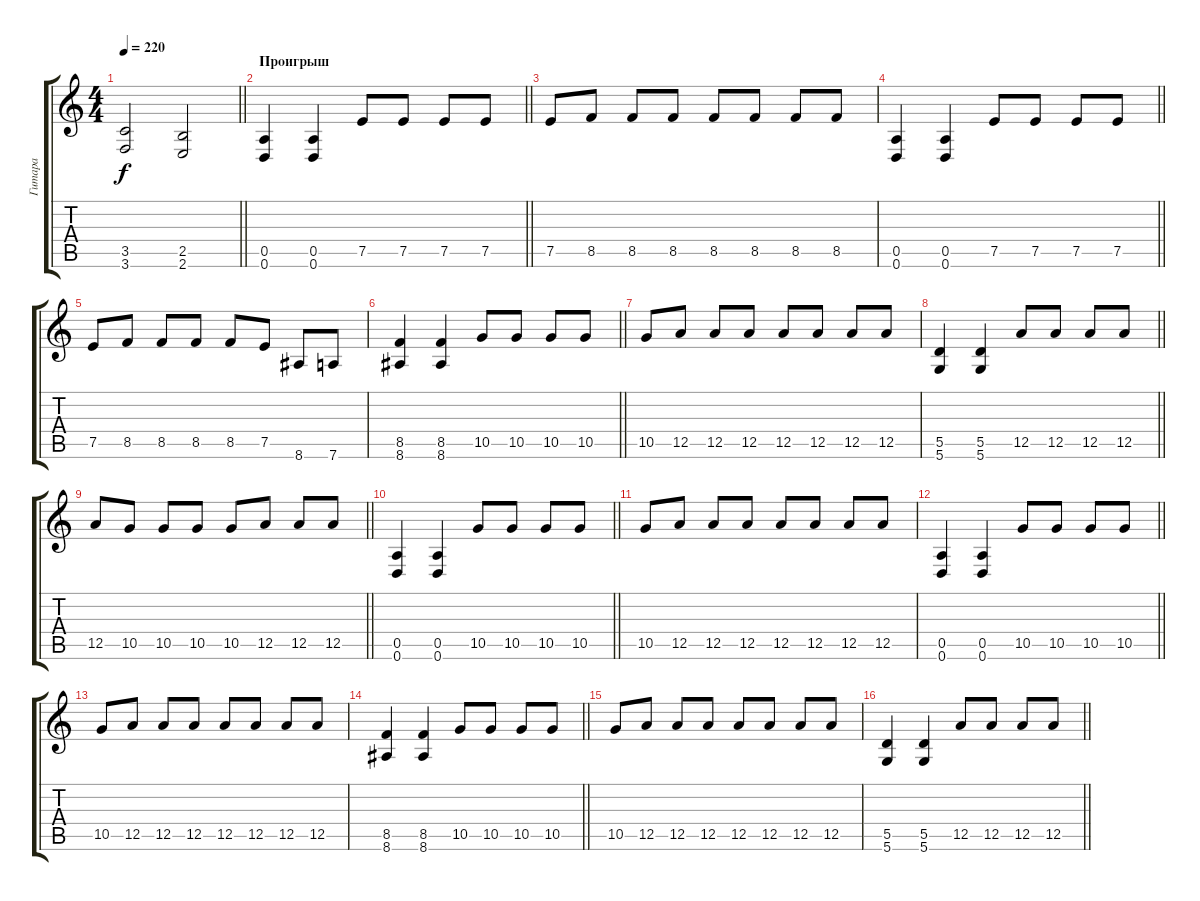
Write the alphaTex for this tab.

\track ("Гитара" "Гитара") {instrument distortionguitar}
\staff {score tabs}
\tuning (E4 B3 G3 D3 A2 D2) {hide}
\ts (4 4)
\tempo 220
\clef g2
\barLineRight lightlight
\ks c
(3.5{t} 3.6{t}).2{dy f} (2.5 2.6).2 |
\section ("" "Проигрыш")
\barLineRight lightlight
(0.5 0.6).4 (0.5 0.6).4 7.5.8 7.5.8 7.5.8 7.5.8 |
7.5.8 8.5.8 8.5.8 8.5.8 8.5.8 8.5.8 8.5.8 8.5.8 |
\barLineRight lightlight
(0.5 0.6).4 (0.5 0.6).4 7.5.8 7.5.8 7.5.8 7.5.8 |
7.5.8 8.5.8 8.5.8 8.5.8 8.5.8 7.5.8 8.6.8 7.6.8 |
\barLineRight lightlight
(8.5 8.6).4 (8.5 8.6).4 10.5.8 10.5.8 10.5.8 10.5.8 |
10.5.8 12.5.8 12.5.8 12.5.8 12.5.8 12.5.8 12.5.8 12.5.8 |
\barLineRight lightlight
(5.5 5.6).4 (5.5 5.6).4 12.5.8 12.5.8 12.5.8 12.5.8 |
\barLineRight lightlight
12.5.8 10.5.8 10.5.8 10.5.8 10.5.8 12.5.8 12.5.8 12.5.8 |
\barLineRight lightlight
(0.5 0.6).4 (0.5 0.6).4 10.5.8 10.5.8 10.5.8 10.5.8 |
10.5.8 12.5.8 12.5.8 12.5.8 12.5.8 12.5.8 12.5.8 12.5.8 |
\barLineRight lightlight
(0.5 0.6).4 (0.5 0.6).4 10.5.8 10.5.8 10.5.8 10.5.8 |
10.5.8 12.5.8 12.5.8 12.5.8 12.5.8 12.5.8 12.5.8 12.5.8 |
\barLineRight lightlight
(8.5 8.6).4 (8.5 8.6).4 10.5.8 10.5.8 10.5.8 10.5.8 |
10.5.8 12.5.8 12.5.8 12.5.8 12.5.8 12.5.8 12.5.8 12.5.8 |
\barLineRight lightlight
(5.5 5.6).4 (5.5 5.6).4 12.5.8 12.5.8 12.5.8 12.5.8
